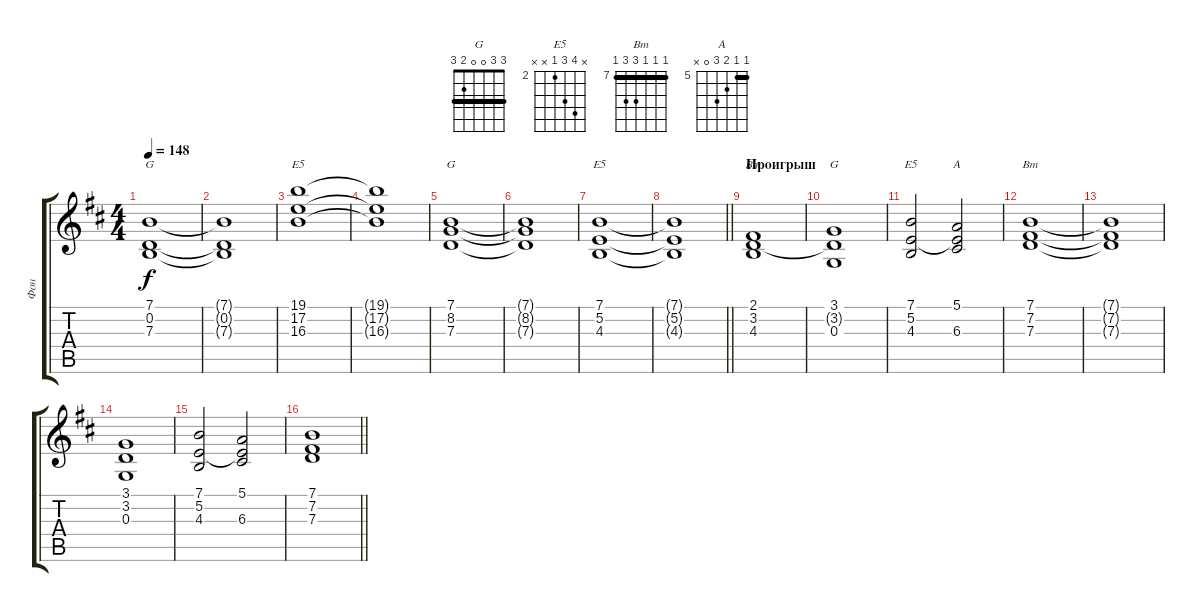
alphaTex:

\track ("Фон" "Фон") {instrument pad2warm}
\staff {score tabs}
\tuning (E4 B3 G3 D3 A2 E2) {hide}
\chord ("G" 7 0 7 5 x x) {firstfret 5}
\chord ("E5" x 17 16 14 x x) {firstfret 14}
\chord ("G" 7 8 7 9 10 x) {firstfret 7 barre 7}
\chord ("E5" x x x 2 2 0) {barre 2}
\chord ("Bm" 2 3 4 0 2 x)
\chord ("G" 3 3 0 0 2 3) {barre 3}
\chord ("E5" x 5 4 2 x x) {firstfret 2}
\chord ("A" 5 5 6 7 0 x) {firstfret 5 barre 5}
\chord ("Bm" 7 7 7 9 9 7) {firstfret 7 barre 7}
\ts (4 4)
\tempo 148
\clef g2
\ks bminor
(7.1{t} 0.2 7.3{t}).1{ch "G" dy f} |
(7.1{t} 0.2{t} 7.3{t}).1 |
(19.1 17.2 16.3).1{ch "E5"} |
(19.1{t} 17.2{t} 16.3{t}).1 |
(7.1 8.2 7.3).1{ch "G"} |
(7.1{t} 8.2{t} 7.3{t}).1 |
(7.1 5.2 4.3).1{ch "E5"} |
\barLineRight lightlight
(7.1{t} 5.2{t} 4.3{t}).1 |
\section ("" "Проигрыш")
(2.1 3.2 4.3).1{ch "Bm"} |
(3.1 3.2{t} 0.3).1{ch "G"} |
(7.1 5.2 4.3).2{ch "E5"} (5.1 5.2{t} 6.3).2{ch "A"} |
(7.1 7.2 7.3).1{ch "Bm"} |
(7.1{t} 7.2{t} 7.3{t}).1 |
(3.1 3.2 0.3).1 |
(7.1 5.2 4.3).2 (5.1 5.2{t} 6.3).2 |
\barLineRight lightlight
(7.1 7.2 7.3).1
